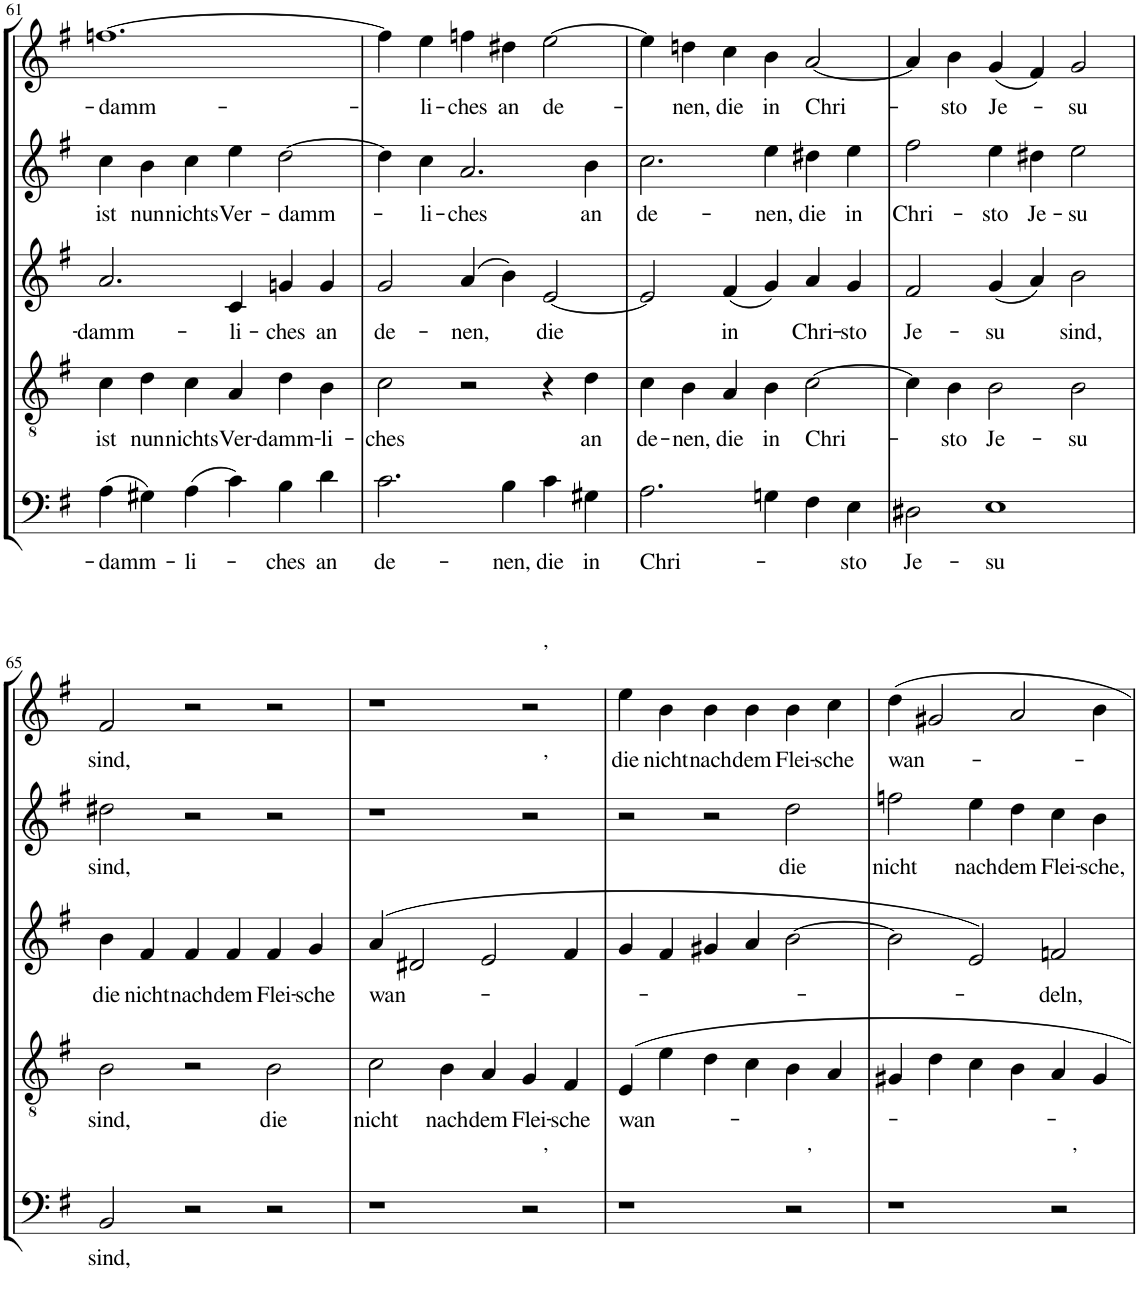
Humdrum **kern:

**kern	**text	**kern	**text	**kern	**text	**kern	**text	**kern	**text
*part5	*part5	*part4	*part4	*part3	*part3	*part2	*part2	*part1	*part1
*staff5	*staff5	*staff4	*staff4	*staff3	*staff3	*staff2	*staff2	*staff1	*staff1
*I"Bassi	*	*I"Tenori	*	*I"Contralti II	*	*I"Contralti I	*	*I"Soprani	*
!!LO:PB:g=z
*clefF4	*	*clefGv2	*	*clefG2	*	*clefG2	*	*clefG2	*
*	*	*	*	*	*	*	*	*Trd1c2	*
*k[f#]	*	*k[f#]	*	*k[f#]	*	*k[f#]	*	*k[f#]	*
*G:	*	*G:	*	*G:	*	*G:	*	*G:	*
*M3/2	*	*M3/2	*	*M3/2	*	*M3/2	*	*M3/2	*
=61	=61	=61	=61	=61	=61	=61	=61	=61	=61
!	!LO:LY:b	!	!LO:LY:b	!	!LO:LY:b	!	!LO:LY:b	!	!LO:LY:b
(4A\	-damm-	4c\	ist	2.a/	-damm-	4cc\	ist	[1.ffn	-damm-
!	!	!	!LO:LY:b	!	!	!	!LO:LY:b	!	!
4G#X\)	.	4d\	nun	.	.	4b\	nun	.	.
!	!LO:LY:b	!	!LO:LY:b	!	!	!	!LO:LY:b	!	!
(4A\	-li-	4c\	nichts	.	.	4cc\	nichts	.	.
!	!	!	!LO:LY:b	!	!LO:LY:b	!	!LO:LY:b	!	!
4c\)	.	4A/	Ver-	4c/	-li-	4ee\	Ver-	.	.
!	!LO:LY:b	!	!LO:LY:b	!	!LO:LY:b	!	!LO:LY:b	!	!
4B\	-ches	4d\	-damm-	4gn/	-ches	[2dd\	-damm-	.	.
!	!LO:LY:b	!	!LO:LY:b	!	!LO:LY:b	!	!	!	!
4d\	an	4B\	-li-	4g/	an	.	.	.	.
=62	=62	=62	=62	=62	=62	=62	=62	=62	=62
!	!LO:LY:b	!	!LO:LY:b	!	!LO:LY:b	!	!	!	!
2.c\	de-	2c\	-ches	2g/	de-	4dd\]	.	4ff\]	.
!	!	!	!	!	!	!	!LO:LY:b	!	!LO:LY:b
.	.	.	.	.	.	4cc\	-li-	4ee\	-li-
!	!	!	!	!	!LO:LY:b	!	!LO:LY:b	!	!LO:LY:b
.	.	2r	.	(4a/	-nen,	2.a/	-ches	4ffn\	-ches
!	!LO:LY:b	!	!	!	!	!	!	!	!LO:LY:b
4B\	-nen,	.	.	4b\)	.	.	.	4dd#X\	an
!	!LO:LY:b	!	!	!	!LO:LY:b	!	!	!	!LO:LY:b
4c\	die	4r	.	[2e/	die	.	.	[2ee\	de-
!	!LO:LY:b	!	!LO:LY:b	!	!	!	!LO:LY:b	!	!
4G#X\	in	4d\	an	.	.	4b\	an	.	.
=63	=63	=63	=63	=63	=63	=63	=63	=63	=63
!	!LO:LY:b	!	!LO:LY:b	!	!	!	!LO:LY:b	!	!
2.A\	Chri-	4c\	de-	2e/]	.	2.cc\	de-	4ee\]	.
!	!	!	!LO:LY:b	!	!	!	!	!	!LO:LY:b
.	.	4B\	-nen,	.	.	.	.	4ddn\	-nen,
!	!	!	!LO:LY:b	!	!LO:LY:b	!	!	!	!LO:LY:b
.	.	4A/	die	(4f#/	in	.	.	4cc\	die
!	!	!	!LO:LY:b	!	!	!	!LO:LY:b	!	!LO:LY:b
4Gn\	.	4B\	in	4g/)	.	4ee\	-nen,	4b\	in
!	!	!	!LO:LY:b	!	!LO:LY:b	!	!LO:LY:b	!	!LO:LY:b
4F#\	.	[2c\	Chri-	4a/	Chri-	4dd#X\	die	[2a/	Chri-
!	!LO:LY:b	!	!	!	!LO:LY:b	!	!LO:LY:b	!	!
4E\	-sto	.	.	4g/	-sto	4ee\	in	.	.
=64	=64	=64	=64	=64	=64	=64	=64	=64	=64
!	!LO:LY:b	!	!	!	!LO:LY:b	!	!LO:LY:b	!	!
2D#X\	Je-	4c\]	.	2f#/	Je-	2ff#\	Chri-	4a/]	.
!	!	!	!LO:LY:b	!	!	!	!	!	!LO:LY:b
.	.	4B\	-sto	.	.	.	.	4b\	-sto
!	!LO:LY:b	!	!LO:LY:b	!	!LO:LY:b	!	!LO:LY:b	!	!LO:LY:b
1E	-su	2B\	Je-	(4g/	-su	4ee\	-sto	(4g/	Je-
!	!	!	!	!	!	!	!LO:LY:b	!	!
.	.	.	.	4a/)	.	4dd#X\	Je-	4f#/)	.
!	!	!	!LO:LY:b	!	!LO:LY:b	!	!LO:LY:b	!	!LO:LY:b
.	.	2B\	-su	2b\	sind,	2ee\	-su	2g/	-su
!!LO:LB:g=z
=65	=65	=65	=65	=65	=65	=65	=65	=65	=65
!	!LO:LY:b	!	!LO:LY:b	!	!LO:LY:b	!	!LO:LY:b	!	!LO:LY:b
2BB/	sind,	2B\	sind,	4b\	die	2dd#X\	sind,	2f#/	sind,
!	!	!	!	!	!LO:LY:b	!	!	!	!
.	.	.	.	4f#/	nicht	.	.	.	.
!	!	!	!	!	!LO:LY:b	!	!	!	!
2r	.	2r	.	4f#/	nach	2r	.	2r	.
!	!	!	!	!	!LO:LY:b	!	!	!	!
.	.	.	.	4f#/	dem	.	.	.	.
!	!	!	!LO:LY:b	!	!LO:LY:b	!	!	!	!
2r	.	2B\	die	4f#/	Flei-	2r	.	2r	.
!	!	!	!	!	!LO:LY:b	!	!	!	!
.	.	.	.	4g/	-sche	.	.	.	.
=66	=66	=66	=66	=66	=66	=66	=66	=66	=66
!	!	!	!LO:LY:b	!	!LO:LY:b	!	!	!	!
1r	.	2c\	nicht	(4a/	wan-	1r	.	1r	.
.	.	.	.	2d#X/	.	.	.	.	.
!	!	!	!LO:LY:b	!	!	!	!	!	!
.	.	4B\	nach	.	.	.	.	.	.
!	!	!	!LO:LY:b	!	!	!	!	!	!
.	.	4A/	dem	2e/	.	.	.	.	.
!	!	!	!	!	!	!	!	!LO:TX:a:t=,	!
!	!	!	!	!	!	!LO:TX:a:t=,	!	!	!
!LO:TX:a:t=,	!	!	!	!	!	!	!	!	!
!	!	!	!LO:LY:b	!	!	!	!	!	!
2r	.	4G/	Flei-	.	.	2r	.	2r	.
!	!	!	!LO:LY:b	!	!	!	!	!	!
.	.	4F#/	-sche	4f#/	.	.	.	.	.
=67	=67	=67	=67	=67	=67	=67	=67	=67	=67
!	!	!	!LO:LY:b	!	!	!	!	!	!LO:LY:b
1r	.	4E/	wan-	4g/	.	2r	.	4ee\	die
!	!	!	!	!	!	!	!	!	!LO:LY:b
.	.	4e\	.	4f#/	.	.	.	4b\	nicht
!	!	!	!	!	!	!	!	!	!LO:LY:b
.	.	4d\	.	4g#X/	.	2r	.	4b\	nach
!	!	!	!	!	!	!	!	!	!LO:LY:b
.	.	4c\	.	4a/	.	.	.	4b\	dem
!LO:TX:a:t=,	!	!	!	!	!	!	!	!	!
!	!	!	!	!	!	!	!LO:LY:b	!	!LO:LY:b
2r	.	4B\	.	[2b\	.	2dd\	die	4b\	Flei-
!	!	!	!	!	!	!	!	!	!LO:LY:b
.	.	4A/	.	.	.	.	.	4cc\	-sche
=68	=68	=68	=68	=68	=68	=68	=68	=68	=68
!	!	!	!	!	!	!	!LO:LY:b	!	!LO:LY:b
1r	.	4G#X/	.	2b\]	.	2ffn\	nicht	4dd\	wan-
.	.	4d\	.	.	.	.	.	2g#X/	.
!	!	!	!	!	!	!	!LO:LY:b	!	!
.	.	4c\	.	2e/)	.	4ee\	nach	.	.
!	!	!	!	!	!	!	!LO:LY:b	!	!
.	.	4B\	.	.	.	4dd\	dem	2a/	.
!LO:TX:a:t=,	!	!	!	!	!	!	!	!	!
!	!	!	!	!	!LO:LY:b	!	!LO:LY:b	!	!
2r	.	4A/	.	2fn/	-deln,	4cc\	Flei-	.	.
!	!	!	!	!	!	!	!LO:LY:b	!	!
.	.	4G#/	.	.	.	4b\	-sche,	4b\	.
=	=	=	=	=	=	=	=	=	=
*-	*-	*-	*-	*-	*-	*-	*-	*-	*-
